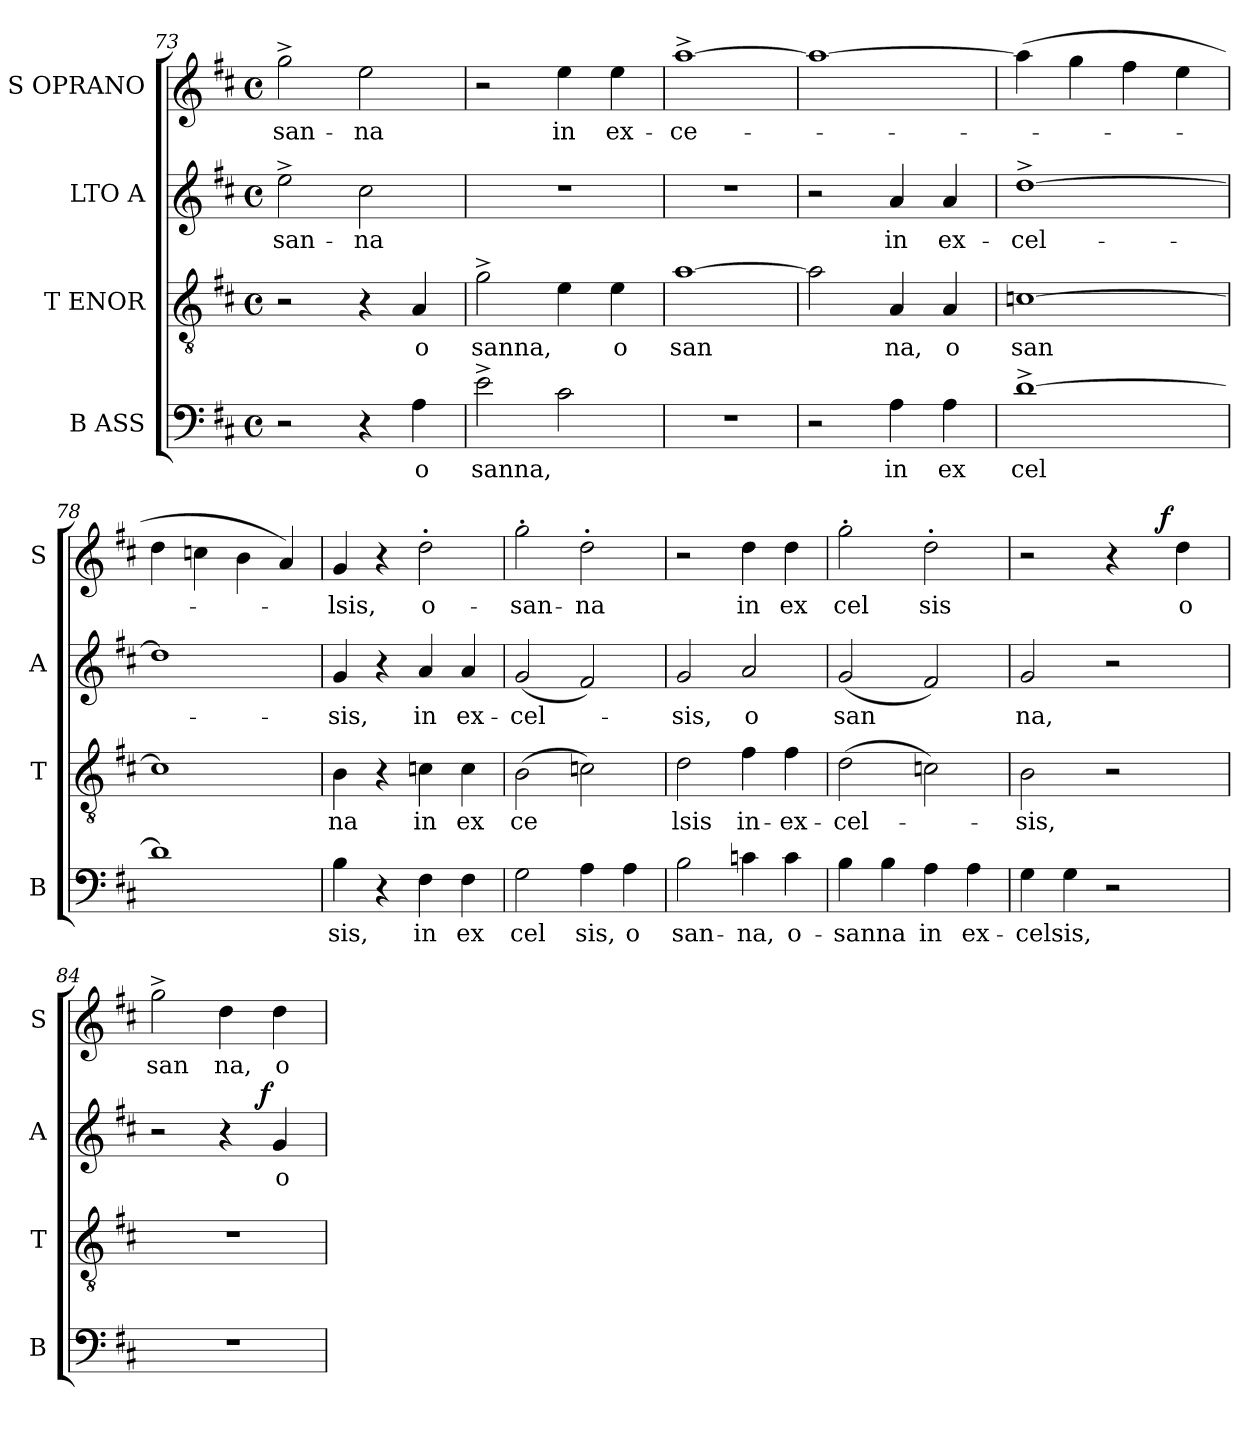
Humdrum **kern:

**kern	**text	**kern	**text	**kern	**text	**dynam	**kern	**text	**dynam
*part4	*part4	*part3	*part3	*part2	*part2	*part2	*part1	*part1	*part1
*staff4	*staff4	*staff3	*staff3	*staff2	*staff2	*staff2	*staff1	*staff1	*staff1
*I"B ASS	*	*I"T ENOR	*	*I"LTO  A	*	*	*I"S OPRANO	*	*
*I'B	*	*I'T	*	*I'A	*	*	*I'S	*	*
*clefF4	*	*clefGv2	*	*clefG2	*	*	*clefG2	*	*
*k[f#c#]	*	*k[f#c#]	*	*k[f#c#]	*	*	*k[f#c#]	*	*
*D:	*	*D:	*	*D:	*	*	*D:	*	*
*M4/4	*	*M4/4	*	*M4/4	*	*	*M4/4	*	*
*met(c)	*	*met(c)	*	*met(c)	*	*	*met(c)	*	*
=73	=73	=73	=73	=73	=73	=73	=73	=73	=73
!	!	!	!	!	!LO:LY:b:cj	!	!	!LO:LY:b:cj	!
2r	.	2r	.	2ee^>\	-san-	.	2gg^>\	-san-	.
!	!	!	!	!	!LO:LY:b:cj	!	!	!LO:LY:b:cj	!
4r	.	4r	.	2cc#\	-na	.	2ee\	-na	.
!	!LO:LY:b:cj	!	!LO:LY:b:cj	!	!	!	!	!	!
4A\	o	4A/	o	.	.	.	.	.	.
=74	=74	=74	=74	=74	=74	=74	=74	=74	=74
!	!LO:LY:b:cj	!	!LO:LY:b:cj	!	!	!	!	!	!
2e^>\	sanna,	2g^>\	sanna,	1r	.	.	2r	.	.
!	!	!	!	!	!	!	!	!LO:LY:b:cj	!
2c#\	.	4e\	.	.	.	.	4ee\	in	.
!	!	!	!LO:LY:b:cj	!	!	!	!	!LO:LY:b:cj	!
.	.	4e\	o	.	.	.	4ee\	ex-	.
=75	=75	=75	=75	=75	=75	=75	=75	=75	=75
!	!	!	!LO:LY:b	!	!	!	!	!LO:LY:b:cj	!
1r	.	[>1a	san	1r	.	.	[>1aa^>	-ce-	.
=76	=76	=76	=76	=76	=76	=76	=76	=76	=76
2r	.	2a\]	.	2r	.	.	1aa_>	.	.
!	!LO:LY:b:cj	!	!LO:LY:b:cj	!	!LO:LY:b:cj	!	!	!	!
4A\	in	4A/	na,	4a/	in	.	.	.	.
!	!LO:LY:b:cj	!	!LO:LY:b:cj	!	!LO:LY:b:cj	!	!	!	!
4A\	ex	4A/	o	4a/	ex-	.	.	.	.
=77	=77	=77	=77	=77	=77	=77	=77	=77	=77
!	!LO:LY:b:cj	!	!LO:LY:b	!	!LO:LY:b:cj	!	!	!	!
[>1d^>	cel	[>1cn	san	[>1dd^>	-cel-	.	(>4aa\]	.	.
.	.	.	.	.	.	.	4gg\	.	.
.	.	.	.	.	.	.	4ff#\	.	.
.	.	.	.	.	.	.	4ee\	.	.
=78	=78	=78	=78	=78	=78	=78	=78	=78	=78
1d]	.	1c]	.	1dd]	.	.	4dd\	.	.
.	.	.	.	.	.	.	4ccn\	.	.
.	.	.	.	.	.	.	4b\	.	.
.	.	.	.	.	.	.	4a/)	.	.
=79	=79	=79	=79	=79	=79	=79	=79	=79	=79
!	!LO:LY:b:cj	!	!LO:LY:b:cj	!	!LO:LY:b:cj	!	!	!LO:LY:b:cj	!
4B\	sis,	4B\	na	4g/	-sis,	.	4g/	-lsis,	.
4r	.	4r	.	4r	.	.	4r	.	.
!	!LO:LY:b:cj	!	!LO:LY:b:cj	!	!LO:LY:b:cj	!	!	!LO:LY:b:cj	!
4F#\	in	4cn\	in	4a/	in	.	2dd'>\	o-	.
!	!LO:LY:b:cj	!	!LO:LY:b:cj	!	!LO:LY:b:cj	!	!	!	!
4F#\	ex	4c\	ex	4a/	ex-	.	.	.	.
=80	=80	=80	=80	=80	=80	=80	=80	=80	=80
!	!LO:LY:b:cj	!	!LO:LY:b:cj	!	!LO:LY:b	!	!	!LO:LY:b:cj	!
2G\	cel	(>2B\	ce	(<2g/	-cel-	.	2gg'>\	-san-	.
!	!LO:LY:b:cj	!	!	!	!	!	!	!LO:LY:b:cj	!
4A\	sis,	2cn\)	.	2f#/)	.	.	2dd'>\	-na	.
!	!LO:LY:b:cj	!	!	!	!	!	!	!	!
4A\	o	.	.	.	.	.	.	.	.
!!LO:PB:g=z
=81	=81	=81	=81	=81	=81	=81	=81	=81	=81
!	!LO:LY:b:cj	!	!LO:LY:b:cj	!	!LO:LY:b:cj	!	!	!	!
2B\	san-	2d\	lsis	2g/	-sis,	.	2r	.	.
!	!LO:LY:b:cj	!	!LO:LY:b:cj	!	!LO:LY:b:cj	!	!	!LO:LY:b:cj	!
4cn\	-na,	4f#\	in-	2a/	o	.	4dd\	in	.
!	!LO:LY:b:cj	!	!LO:LY:b:cj	!	!	!	!	!LO:LY:b:cj	!
4c\	o-	4f#\	-ex-	.	.	.	4dd\	ex	.
=82	=82	=82	=82	=82	=82	=82	=82	=82	=82
!	!LO:LY:b:cj	!	!LO:LY:b	!	!LO:LY:b	!	!	!LO:LY:b:cj	!
4B\	-sanna	(>2d\	-cel-	(<2g/	san	.	2gg'>\	cel	.
4B\	.	.	.	.	.	.	.	.	.
!	!LO:LY:b:cj	!	!	!	!	!	!	!LO:LY:b:cj	!
4A\	in	2cn\)	.	2f#/)	.	.	2dd'>\	sis	.
!	!LO:LY:b:cj	!	!	!	!	!	!	!	!
4A\	ex-	.	.	.	.	.	.	.	.
=83	=83	=83	=83	=83	=83	=83	=83	=83	=83
!	!LO:LY:b	!	!LO:LY:b:cj	!	!LO:LY:b:cj	!	!	!	!
*	*	*	*	*	*	*	*^	*	*
4G\	-celsis,	2B\	-sis,	2g/	na,	.	2r	2ryy	.	.
4G\	.	.	.	.	.	.	.	.	.	.
2r	.	2r	.	2r	.	.	4r	8ryy	.	.
.	.	.	.	.	.	.	.	16ryy	.	.
.	.	.	.	.	.	.	.	64ryy	.	.
!	!	!	!	!	!	!	!	!	!	!LO:DY:a
.	.	.	.	.	.	.	.	4ryy	.	f
!	!	!	!	!	!	!	!	!	!LO:LY:b:cj	!
.	.	.	.	.	.	.	4dd\	.	o	.
.	.	.	.	.	.	.	.	32.ryy	.	.
=84	=84	=84	=84	=84	=84	=84	=84	=84	=84	=84
!	!	!	!	!	!	!	!	!	!LO:LY:b:cj	!
*	*	*	*	*^	*	*	*v	*v	*	*
1r	.	1r	.	2r	2ryy	.	.	2gg^>\	san	.
!	!	!	!	!	!	!	!	!	!LO:LY:b:cj	!
.	.	.	.	4r	8..ryy	.	.	4dd\	na,	.
!	!	!	!	!	!	!	!LO:DY:a	!	!	!
.	.	.	.	.	4ryy	.	f	.	.	.
!	!	!	!	!	!	!LO:LY:b:cj	!	!	!LO:LY:b:cj	!
.	.	.	.	4g/	.	o	.	4dd\	o	.
.	.	.	.	.	32ryy	.	.	.	.	.
*	*	*	*	*v	*v	*	*	*	*	*
=	=	=	=	=	=	=	=	=	=
*-	*-	*-	*-	*-	*-	*-	*-	*-	*-
